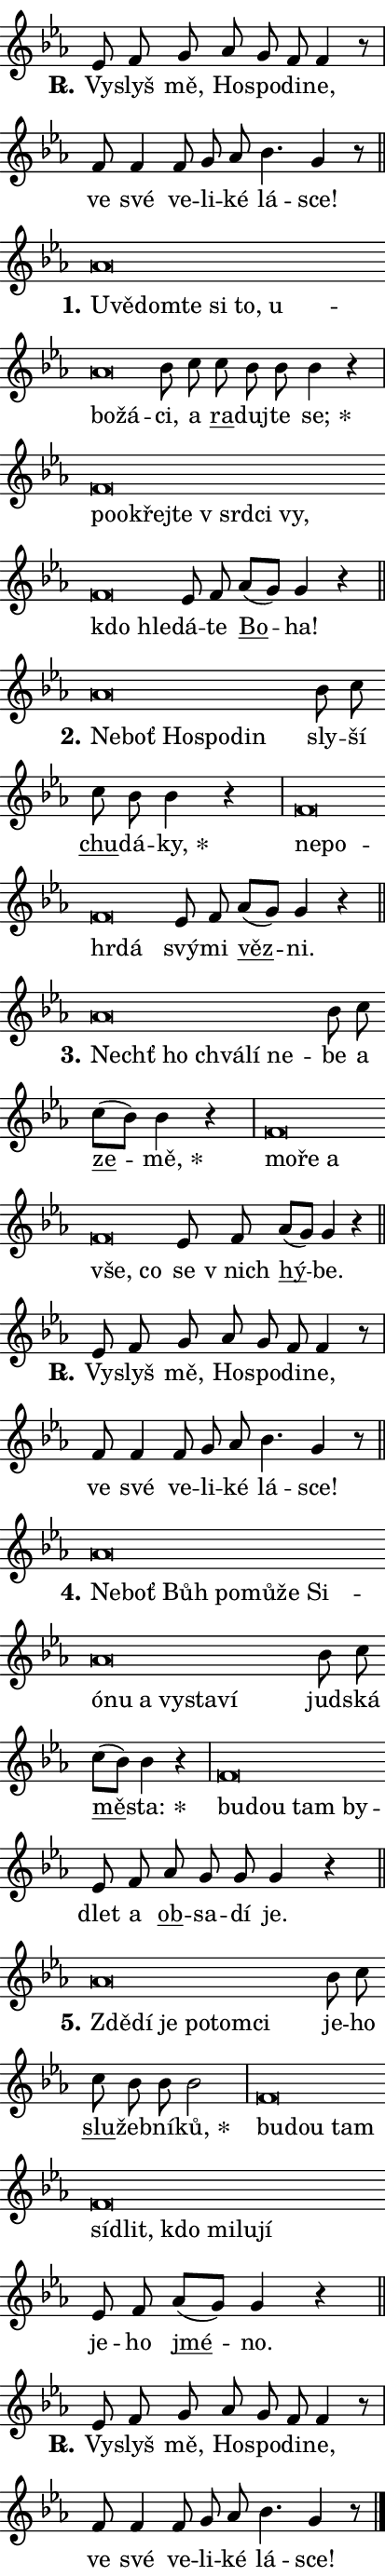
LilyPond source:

\version "2.22.1"
\header { tagline = "" }
\paper {
  indent = 0\cm
  top-margin = 0\cm
  right-margin = 0\cm
  bottom-margin = 0\cm
  left-margin = 0\cm
  paper-width = 7\cm
  page-breaking = #ly:one-page-breaking
  system-system-spacing.basic-distance = #11
  score-system-spacing.basic-distance = #11.3
  ragged-last = ##f
}


%% Author: Thomas Morley
%% https://lists.gnu.org/archive/html/lilypond-user/2020-05/msg00002.html
#(define (line-position grob)
"Returns position of @var[grob} in current system:
   @code{'start}, if at first time-step
   @code{'end}, if at last time-step
   @code{'middle} otherwise
"
  (let* ((col (ly:item-get-column grob))
         (ln (ly:grob-object col 'left-neighbor))
         (rn (ly:grob-object col 'right-neighbor))
         (col-to-check-left (if (ly:grob? ln) ln col))
         (col-to-check-right (if (ly:grob? rn) rn col))
         (break-dir-left
           (and
             (ly:grob-property col-to-check-left 'non-musical #f)
             (ly:item-break-dir col-to-check-left)))
         (break-dir-right
           (and
             (ly:grob-property col-to-check-right 'non-musical #f)
             (ly:item-break-dir col-to-check-right))))
        (cond ((eqv? 1 break-dir-left) 'start)
              ((eqv? -1 break-dir-right) 'end)
              (else 'middle))))

#(define (tranparent-at-line-position vctor)
  (lambda (grob)
  "Relying on @code{line-position} select the relevant enry from @var{vctor}.
Used to determine transparency,"
    (case (line-position grob)
      ((end) (not (vector-ref vctor 0)))
      ((middle) (not (vector-ref vctor 1)))
      ((start) (not (vector-ref vctor 2))))))

noteHeadBreakVisibility =
#(define-music-function (break-visibility)(vector?)
"Makes @code{NoteHead}s transparent relying on @var{break-visibility}"
#{
  \override NoteHead.transparent =
    #(tranparent-at-line-position break-visibility)
#})

#(define delete-ledgers-for-transparent-note-heads
  (lambda (grob)
    "Reads whether a @code{NoteHead} is transparent.
If so this @code{NoteHead} is removed from @code{'note-heads} from
@var{grob}, which is supposed to be @code{LedgerLineSpanner}.
As a result ledgers are not printed for this @code{NoteHead}"
    (let* ((nhds-array (ly:grob-object grob 'note-heads))
           (nhds-list
             (if (ly:grob-array? nhds-array)
                 (ly:grob-array->list nhds-array)
                 '()))
           ;; Relies on the transparent-property being done before
           ;; Staff.LedgerLineSpanner.after-line-breaking is executed.
           ;; This is fragile ...
           (to-keep
             (remove
               (lambda (nhd)
                 (ly:grob-property nhd 'transparent #f))
               nhds-list)))
      ;; TODO find a better method to iterate over grob-arrays, similiar
      ;; to filter/remove etc for lists
      ;; For now rebuilt from scratch
      (set! (ly:grob-object grob 'note-heads)  '())
      (for-each
        (lambda (nhd)
          (ly:pointer-group-interface::add-grob grob 'note-heads nhd))
        to-keep))))

hideNotes = {
  \noteHeadBreakVisibility #begin-of-line-visible
}
unHideNotes = {
  \noteHeadBreakVisibility #all-visible
}

% work-around for resetting accidentals
% https://lilypond.org/doc/v2.23/Documentation/notation/displaying-rhythms#unmetered-music
cadenzaMeasure = {
  \cadenzaOff
  \partial 1024 s1024
  \cadenzaOn
}

#(define-markup-command (accent layout props text) (markup?)
  "Underline accented syllable"
  (interpret-markup layout props
    #{\markup \override #'(offset . 4.3) \underline { #text }#}))

responsum = \markup \concat {
  "R" \hspace #-1.05 \path #0.1 #'((moveto 0 0.07) (lineto 0.9 0.8)) \hspace #0.05 "."
}

\layout {
    \context {
        \Staff
        \remove "Time_signature_engraver"
        \override LedgerLineSpanner.after-line-breaking = #delete-ledgers-for-transparent-note-heads
    }
    \context {
        \Voice {
            \override NoteHead.output-attributes = #'((class . "notehead"))
            \override Hairpin.height = #0.55
        }
    }
    \context {
        \Lyrics {
            \override StanzaNumber.output-attributes = #'((class . "stanzanumber"))
            \override LyricSpace.minimum-distance = #0.9
            \override LyricText.font-name = #"TeX Gyre Schola"
            \override LyricText.font-size = 1
            \override StanzaNumber.font-name = #"TeX Gyre Schola Bold"
            \override StanzaNumber.font-size = 1
        }
    }
}

% magnetic-lyrics.ily
%
%   written by
%     Jean Abou Samra <jean@abou-samra.fr>
%     Werner Lemberg <wl@gnu.org>
%
%   adapted by
%     Jiri Hon <jiri.hon@gmail.com>
%
% Version 2022-Apr-15

% https://www.mail-archive.com/lilypond-user@gnu.org/msg149350.html

#(define (Left_hyphen_pointer_engraver context)
   "Collect syllable-hyphen-syllable occurrences in lyrics and store
them in properties.  This engraver only looks to the left.  For
example, if the lyrics input is @code{foo -- bar}, it does the
following.

@itemize @bullet
@item
Set the @code{text} property of the @code{LyricHyphen} grob between
@q{foo} and @q{bar} to @code{foo}.

@item
Set the @code{left-hyphen} property of the @code{LyricText} grob with
text @q{foo} to the @code{LyricHyphen} grob between @q{foo} and
@q{bar}.
@end itemize

Use this auxiliary engraver in combination with the
@code{lyric-@/text::@/apply-@/magnetic-@/offset!} hook."
   (let ((hyphen #f)
         (text #f))
     (make-engraver
      (acknowledgers
       ((lyric-syllable-interface engraver grob source-engraver)
        (set! text grob)))
      (end-acknowledgers
       ((lyric-hyphen-interface engraver grob source-engraver)
        ;(when (not (grob::has-interface grob 'lyric-space-interface))
          (set! hyphen grob)));)
      ((stop-translation-timestep engraver)
       (when (and text hyphen)
         (ly:grob-set-object! text 'left-hyphen hyphen))
       (set! text #f)
       (set! hyphen #f)))))

#(define (lyric-text::apply-magnetic-offset! grob)
   "If the space between two syllables is less than the value in
property @code{LyricText@/.details@/.squash-threshold}, move the right
syllable to the left so that it gets concatenated with the left
syllable.

Use this function as a hook for
@code{LyricText@/.after-@/line-@/breaking} if the
@code{Left_@/hyphen_@/pointer_@/engraver} is active."
   (let ((hyphen (ly:grob-object grob 'left-hyphen #f)))
     (when hyphen
       (let ((left-text (ly:spanner-bound hyphen LEFT)))
         (when (grob::has-interface left-text 'lyric-syllable-interface)
           (let* ((common (ly:grob-common-refpoint grob left-text X))
                  (this-x-ext (ly:grob-extent grob common X))
                  (left-x-ext
                   (begin
                     ;; Trigger magnetism for left-text.
                     (ly:grob-property left-text 'after-line-breaking)
                     (ly:grob-extent left-text common X)))
                  ;; `delta` is the gap width between two syllables.
                  (delta (- (interval-start this-x-ext)
                            (interval-end left-x-ext)))
                  (details (ly:grob-property grob 'details))
                  (threshold (assoc-get 'squash-threshold details 0.2)))
             (when (< delta threshold)
               (let* (;; We have to manipulate the input text so that
                      ;; ligatures crossing syllable boundaries are not
                      ;; disabled.  For languages based on the Latin
                      ;; script this is essentially a beautification.
                      ;; However, for non-Western scripts it can be a
                      ;; necessity.
                      (lt (ly:grob-property left-text 'text))
                      (rt (ly:grob-property grob 'text))
                      (is-space (grob::has-interface hyphen 'lyric-space-interface))
                      (space (if is-space " " ""))
                      (space-markup (grob-interpret-markup grob " "))
                      (space-size (interval-length (ly:stencil-extent space-markup X)))
                      (extra-delta (if is-space space-size 0))
                      ;; Append new syllable.
                      (ltrt-space (if (and (string? lt) (string? rt))
                                (string-append lt space rt)
                                (make-concat-markup (list lt space rt))))
                      ;; Right-align `ltrt` to the right side.
                      (ltrt-space-markup (grob-interpret-markup
                               grob
                               (make-translate-markup
                                (cons (interval-length this-x-ext) 0)
                                (make-right-align-markup ltrt-space)))))
                 (begin
                   ;; Don't print `left-text`.
                   (ly:grob-set-property! left-text 'stencil #f)
                   ;; Set text and stencil (which holds all collected
                   ;; syllables so far) and shift it to the left.
                   (ly:grob-set-property! grob 'text ltrt-space)
                   (ly:grob-set-property! grob 'stencil ltrt-space-markup)
                   (ly:grob-translate-axis! grob (- (- delta extra-delta)) X))))))))))


#(define (lyric-hyphen::displace-bounds-first grob)
   ;; Make very sure this callback isn't triggered too early.
   (let ((left (ly:spanner-bound grob LEFT))
         (right (ly:spanner-bound grob RIGHT)))
     (ly:grob-property left 'after-line-breaking)
     (ly:grob-property right 'after-line-breaking)
     (ly:lyric-hyphen::print grob)))

squashThreshold = #0.4

\layout {
  \context {
    \Lyrics
    \consists #Left_hyphen_pointer_engraver
    \override LyricText.after-line-breaking =
      #lyric-text::apply-magnetic-offset!
    \override LyricHyphen.stencil = #lyric-hyphen::displace-bounds-first
    \override LyricText.details.squash-threshold = \squashThreshold
    \override LyricHyphen.minimum-distance = 0
    \override LyricHyphen.minimum-length = \squashThreshold
  }
}

squash = \override LyricText.details.squash-threshold = 9999
unSquash = \override LyricText.details.squash-threshold = \squashThreshold

left = \override LyricText.self-alignment-X = #LEFT
unLeft = \revert LyricText.self-alignment-X

starOffset = #(lambda (grob) 
                (let ((x_offset (ly:self-alignment-interface::aligned-on-x-parent grob)))
                  (if (= x_offset 0) 0 (+ x_offset 1.2))))

star = #(define-music-function (syllable)(string?)
"Append star separator at the end of a syllable"
#{
  \once \override LyricText.X-offset = #starOffset
  \lyricmode { \markup {
    #syllable
    \override #'((font-name . "TeX Gyre Schola Bold")) \hspace #0.2 \lower #0.65 \larger "*"
  } }
#})

starAccent = #(define-music-function (syllable)(string?)
"Append star separator at the end of a syllable and make accent"
#{
  \once \override LyricText.X-offset = #starOffset
  \lyricmode { \markup {
    \accent #syllable
    \override #'((font-name . "TeX Gyre Schola Bold")) \hspace #0.2 \lower #0.65 \larger "*"
  } }
#})

breath = #(define-music-function (syllable)(string?)
"Append breathing indicator at the end of a syllable"
#{
  \lyricmode { \markup { #syllable "+" } }
#})

optionalBreath = #(define-music-function (syllable)(string?)
"Append optional breathing indicator at the end of a syllable"
#{
  \lyricmode { \markup { #syllable "(+)" } }
#})


\score {
    <<
        \new Voice = "melody" { \cadenzaOn \key es \major \relative { es'8 f g as g f f4 r8 \cadenzaMeasure \bar "|" f f4 \bar "" f8 g as \bar "" bes4. g4 r8 \cadenzaMeasure \bar "||" \break } }
        \new Lyrics \lyricsto "melody" { \lyricmode { \set stanza = \responsum
Vy -- slyš mě, Ho -- spo -- di -- ne, ve své ve -- li -- ké lá -- sce! } }
    >>
    \layout {}
}

\score {
    <<
        \new Voice = "melody" { \cadenzaOn \key es \major \relative { as'\breve*1/16 \hideNotes \breve*1/16 \bar "" \breve*1/16 \bar "" \breve*1/16 \bar "" \breve*1/16 \bar "" \breve*1/16 \bar "" \breve*1/16 \bar "" \breve*1/16 \breve*1/16 \bar "" \unHideNotes bes8 c \bar "" c bes bes bes4 r \cadenzaMeasure \bar "|" f\breve*1/16 \hideNotes \breve*1/16 \bar "" \breve*1/16 \bar "" \breve*1/16 \bar "" \breve*1/16 \bar "" \breve*1/16 \bar "" \breve*1/16 \bar "" \breve*1/16 \breve*1/16 \bar "" \unHideNotes es8 f \bar "" as[( g)] g4 r \cadenzaMeasure \bar "||" \break } }
        \new Lyrics \lyricsto "melody" { \lyricmode { \set stanza = "1."
\left U -- \squash vě -- dom -- te si to, u -- bo -- žá -- \unLeft \unSquash ci, a \markup \accent ra -- duj -- te \star se; \left po -- \squash o -- křej -- te "v srd" -- ci vy, kdo hle -- \unLeft \unSquash dá -- te \markup \accent Bo -- ha! } }
    >>
    \layout {}
}

\score {
    <<
        \new Voice = "melody" { \cadenzaOn \key es \major \relative { as'\breve*1/16 \hideNotes \breve*1/16 \bar "" \breve*1/16 \bar "" \breve*1/16 \breve*1/16 \bar "" \unHideNotes bes8 c \bar "" c bes bes4 r \cadenzaMeasure \bar "|" f\breve*1/16 \hideNotes \breve*1/16 \bar "" \breve*1/16 \breve*1/16 \bar "" \unHideNotes es8 f \bar "" as[( g)] g4 r \cadenzaMeasure \bar "||" \break } }
        \new Lyrics \lyricsto "melody" { \lyricmode { \set stanza = "2."
\left Ne -- \squash boť Ho -- spo -- din \unLeft \unSquash sly -- ší \markup \accent chu -- dá -- \star ky, \left ne -- \squash po -- hr -- dá \unLeft \unSquash svý -- mi \markup \accent věz -- ni. } }
    >>
    \layout {}
}

\score {
    <<
        \new Voice = "melody" { \cadenzaOn \key es \major \relative { as'\breve*1/16 \hideNotes \breve*1/16 \bar "" \breve*1/16 \bar "" \breve*1/16 \breve*1/16 \bar "" \unHideNotes bes8 c \bar "" c[( bes)] bes4 r \cadenzaMeasure \bar "|" f\breve*1/16 \hideNotes \breve*1/16 \bar "" \breve*1/16 \bar "" \breve*1/16 \breve*1/16 \bar "" \unHideNotes es8 f \bar "" as[( g)] g4 r \cadenzaMeasure \bar "||" \break } }
        \new Lyrics \lyricsto "melody" { \lyricmode { \set stanza = "3."
\left Nechť \squash ho chvá -- lí ne -- \unLeft \unSquash be a \markup \accent ze -- \star mě, \left mo -- \squash ře a vše, co \unLeft \unSquash se "v nich" \markup \accent hý -- be. } }
    >>
    \layout {}
}

\score {
    <<
        \new Voice = "melody" { \cadenzaOn \key es \major \relative { es'8 f g as g f f4 r8 \cadenzaMeasure \bar "|" f f4 \bar "" f8 g as \bar "" bes4. g4 r8 \cadenzaMeasure \bar "||" \break } }
        \new Lyrics \lyricsto "melody" { \lyricmode { \set stanza = \responsum
Vy -- slyš mě, Ho -- spo -- di -- ne, ve své ve -- li -- ké lá -- sce! } }
    >>
    \layout {}
}

\score {
    <<
        \new Voice = "melody" { \cadenzaOn \key es \major \relative { as'\breve*1/16 \hideNotes \breve*1/16 \bar "" \breve*1/16 \bar "" \breve*1/16 \bar "" \breve*1/16 \bar "" \breve*1/16 \bar "" \breve*1/16 \bar "" \breve*1/16 \bar "" \breve*1/16 \bar "" \breve*1/16 \bar "" \breve*1/16 \bar "" \breve*1/16 \breve*1/16 \bar "" \unHideNotes bes8 c \bar "" c[( bes)] bes4 r \cadenzaMeasure \bar "|" f\breve*1/16 \hideNotes \breve*1/16 \bar "" \breve*1/16 \breve*1/16 \bar "" \unHideNotes es8 f \bar "" as g g g4 r \cadenzaMeasure \bar "||" \break } }
        \new Lyrics \lyricsto "melody" { \lyricmode { \set stanza = "4."
\left Ne -- \squash boť Bůh po -- mů -- že Si -- ó -- nu a vy -- sta -- ví \unLeft \unSquash jud -- ská \markup \accent mě -- \star sta: \left bu -- \squash dou tam by -- \unLeft \unSquash dlet a \markup \accent ob -- sa -- dí je. } }
    >>
    \layout {}
}

\score {
    <<
        \new Voice = "melody" { \cadenzaOn \key es \major \relative { as'\breve*1/16 \hideNotes \breve*1/16 \bar "" \breve*1/16 \bar "" \breve*1/16 \bar "" \breve*1/16 \breve*1/16 \bar "" \unHideNotes bes8 c \bar "" c bes bes bes2 \cadenzaMeasure \bar "|" f\breve*1/16 \hideNotes \breve*1/16 \bar "" \breve*1/16 \bar "" \breve*1/16 \bar "" \breve*1/16 \bar "" \breve*1/16 \bar "" \breve*1/16 \bar "" \breve*1/16 \breve*1/16 \bar "" \unHideNotes es8 f \bar "" as[( g)] g4 r \cadenzaMeasure \bar "||" \break } }
        \new Lyrics \lyricsto "melody" { \lyricmode { \set stanza = "5."
\left Zdě -- \squash dí je po -- tom -- ci \unLeft \unSquash je -- ho \markup \accent slu -- žeb -- ní -- \star ků, \left bu -- \squash dou tam sí -- dlit, kdo mi -- lu -- jí \unLeft \unSquash je -- ho \markup \accent jmé -- no. } }
    >>
    \layout {}
}

\score {
    <<
        \new Voice = "melody" { \cadenzaOn \key es \major \relative { es'8 f g as g f f4 r8 \cadenzaMeasure \bar "|" f f4 \bar "" f8 g as \bar "" bes4. g4 r8 \cadenzaMeasure \bar "||" \break } \bar "|." }
        \new Lyrics \lyricsto "melody" { \lyricmode { \set stanza = \responsum
Vy -- slyš mě, Ho -- spo -- di -- ne, ve své ve -- li -- ké lá -- sce! } }
    >>
    \layout {}
}
